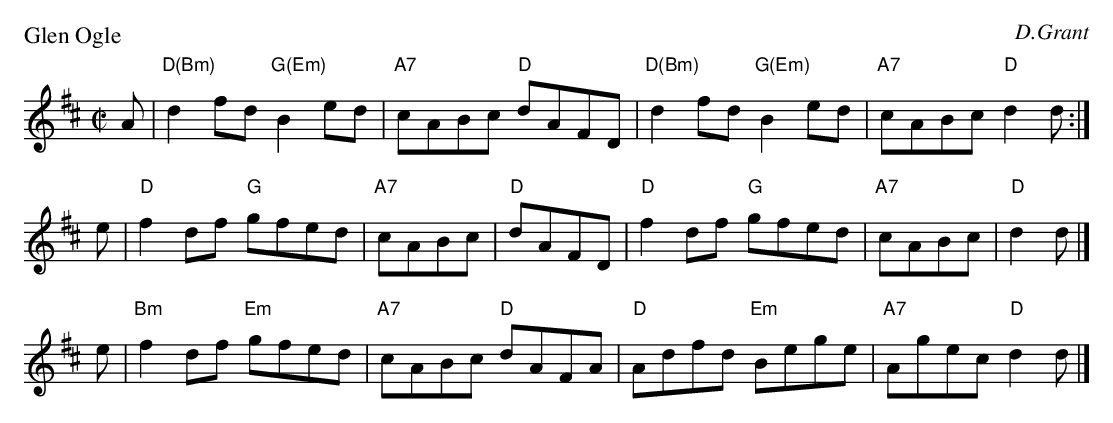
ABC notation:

X:1
P: Glen Ogle
C: D.Grant
M: C|
L: 1/8
K: D
A | "D(Bm)"d2fd "G(Em)"B2ed | "A7"cABc "D"dAFD | "D(Bm)"d2fd "G(Em)"B2ed | "A7"cABc "D"d2d :|
e | "D"f2df "G"gfed | "A7"cABc | "D"dAFD | "D"f2df "G"gfed | "A7"cABc | "D"d2d |]
e | "Bm"f2df "Em"gfed | "A7"cABc "D"dAFA | "D"Adfd "Em"Bege | "A7"Agec "D"d2 d |]
